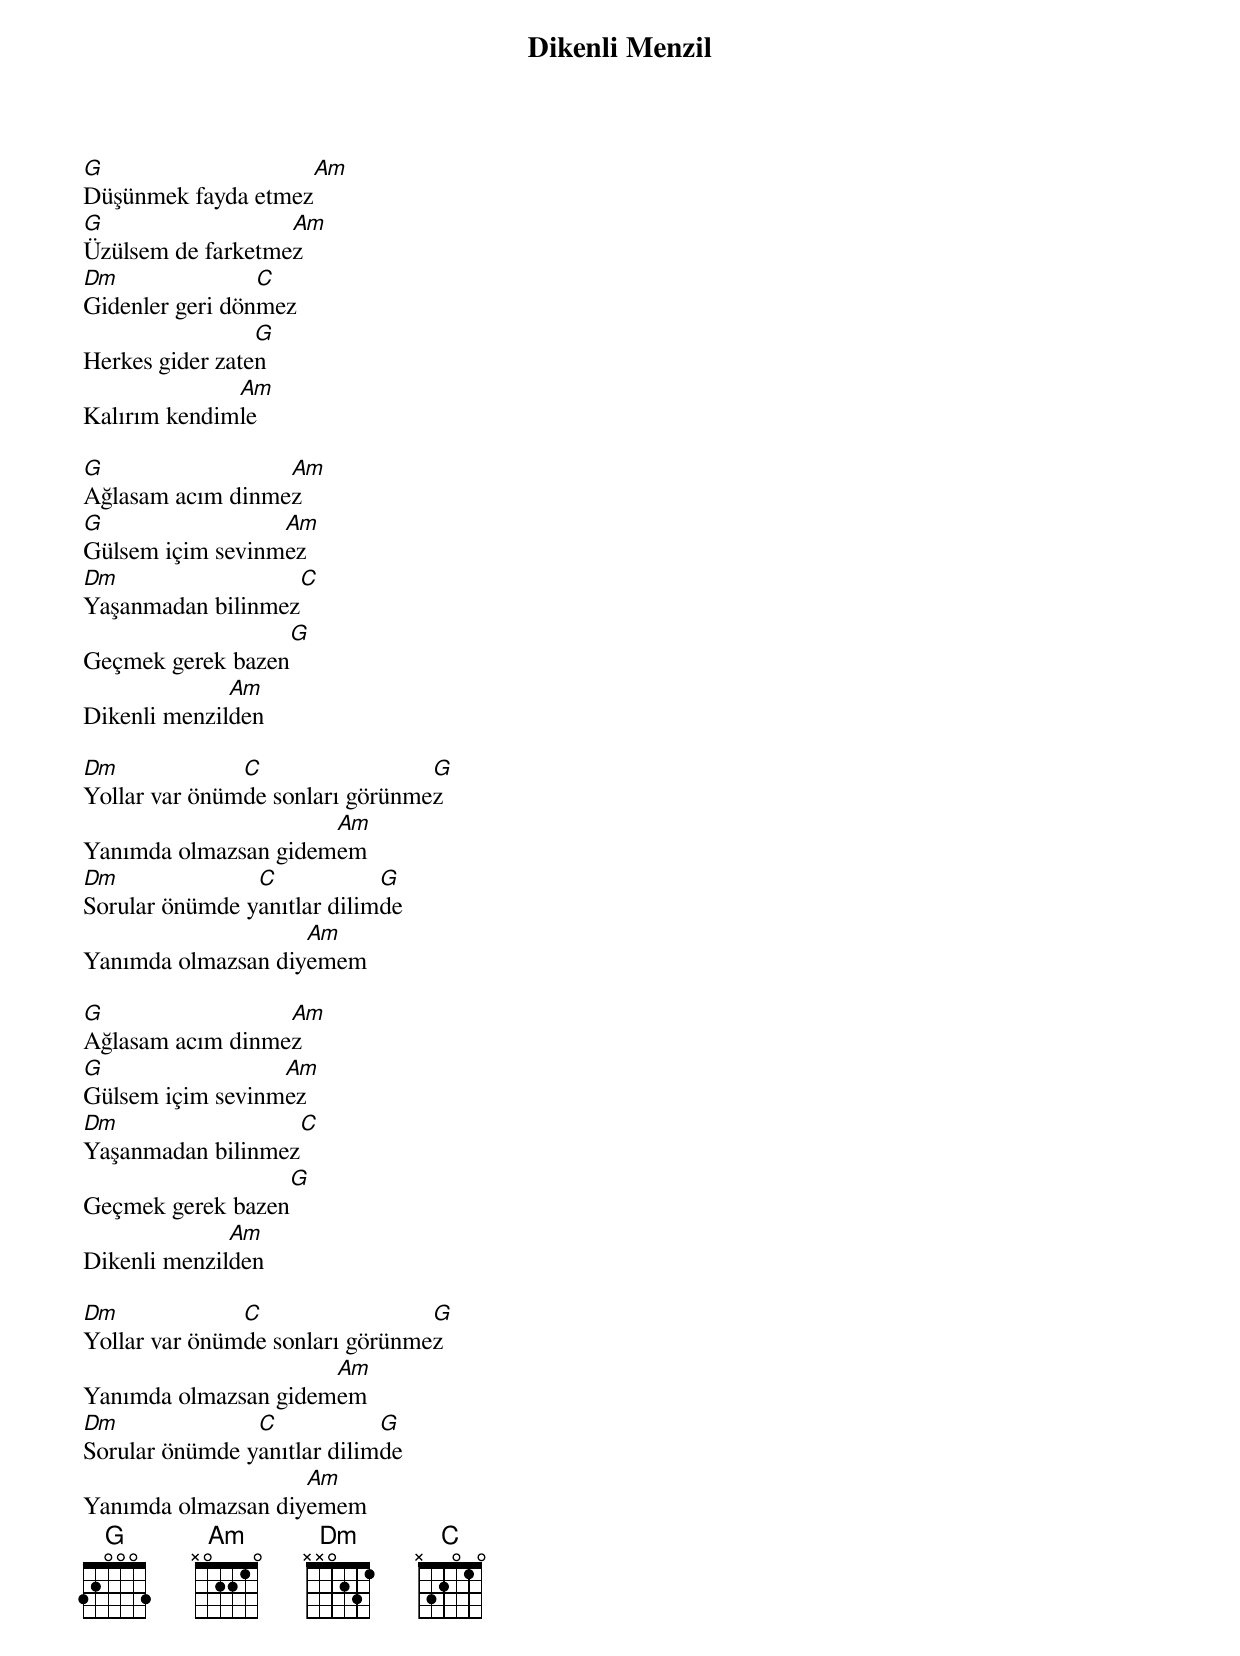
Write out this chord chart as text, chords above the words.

{title: Dikenli Menzil}
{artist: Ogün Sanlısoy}

G                   Am
Düşünmek fayda etmez
G                  Am
Üzülsem de farketmez
Dm               C
Gidenler geri dönmez
                 G
Herkes gider zaten
              Am
Kalırım kendimle

G                 Am
Ağlasam acım dinmez
G                 Am
Gülsem içim sevinmez
Dm                 C
Yaşanmadan bilinmez
                  G
Geçmek gerek bazen
              Am
Dikenli menzilden

Dm             C                 G
Yollar var önümde sonları görünmez
                      Am
Yanımda olmazsan gidemem
Dm              C            G
Sorular önümde yanıtlar dilimde
                    Am
Yanımda olmazsan diyemem

G                 Am
Ağlasam acım dinmez
G                 Am
Gülsem içim sevinmez
Dm                 C
Yaşanmadan bilinmez
                  G
Geçmek gerek bazen
              Am
Dikenli menzilden

Dm             C                 G
Yollar var önümde sonları görünmez
                      Am
Yanımda olmazsan gidemem
Dm              C            G
Sorular önümde yanıtlar dilimde
                    Am
Yanımda olmazsan diyemem
